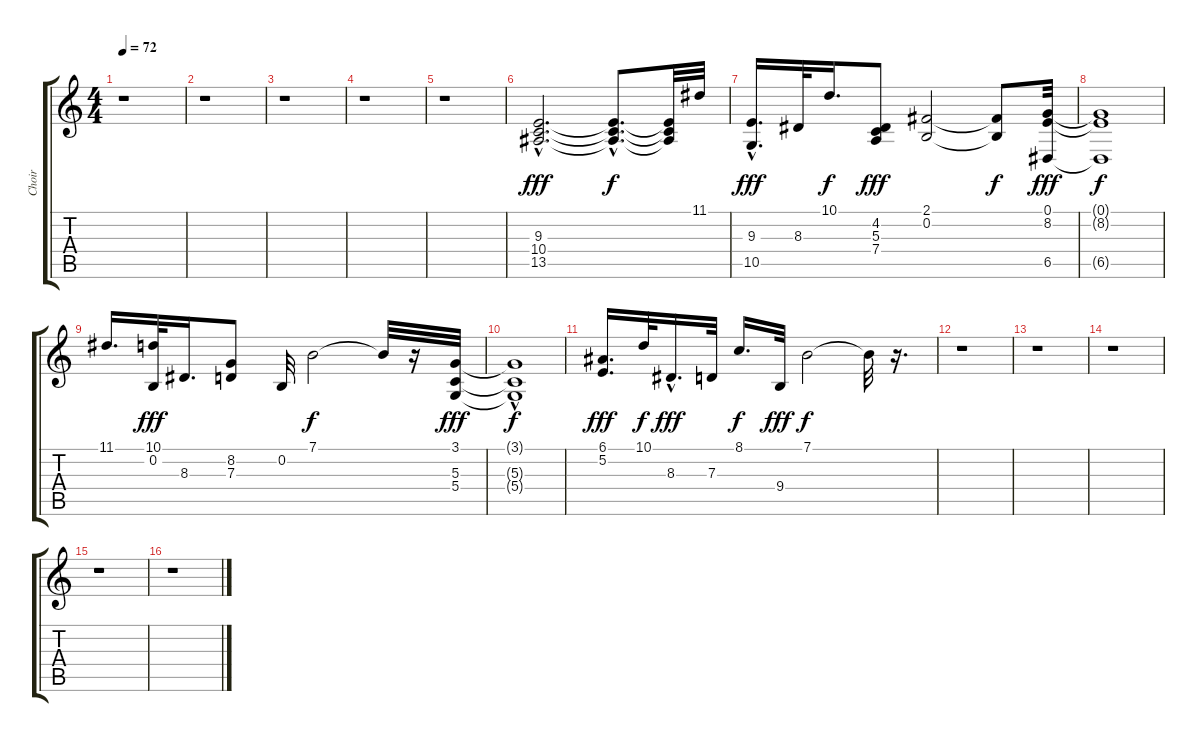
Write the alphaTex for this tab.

\track ("Choir" "Choir") {instrument choiraahs}
\staff {score tabs}
\tuning (E4 B3 G3 D3 A2 E2) {hide}
\ts (4 4)
\tempo 72
\clef g2
\ks c
r.1{dy fff} |
r.1 |
r.1 |
r.1 |
r.1 |
(9.3{hac} 10.4{hac} 13.5{hac}).2{d volume 8} (9.3{hac t} 10.4{hac t} 13.5{hac t}).8{d dy f} (9.3{t} 10.4{t} 13.5{t}).32 11.1.32{volume 10} |
(9.3{hac} 10.5{hac}).16{d dy fff} 8.3.32 10.1.16{d dy f} (4.2 5.3 7.4).8{dy fff} (2.1 0.2).2 (2.1{t} 0.2{t}).8{dy f} (0.1 8.2 6.5).32{dy fff} |
(0.1{t} 8.2{t} 6.5{t}).1{dy f} |
11.1.16{d} (10.1 0.2).32{dy fff} 8.3.16{d} (8.2 7.3).8 0.2.32 7.1.2{dy f} 7.1{t}.32 r.16 (3.1 5.3 5.4).32{dy fff volume 11} |
(3.1{t} 5.3{hac t} 5.4{t}).1{dy f} |
(6.1 5.2).16{d dy fff volume 10} 10.1.32{dy f} 8.3{hac}.16{d dy fff} 7.3.32 8.1.16{d dy f} 9.4.32{dy fff} 7.1.2{dy f} 7.1{t}.32 r.16{d} |
r.1 |
r.1 |
r.1 |
r.1 |
r.1
